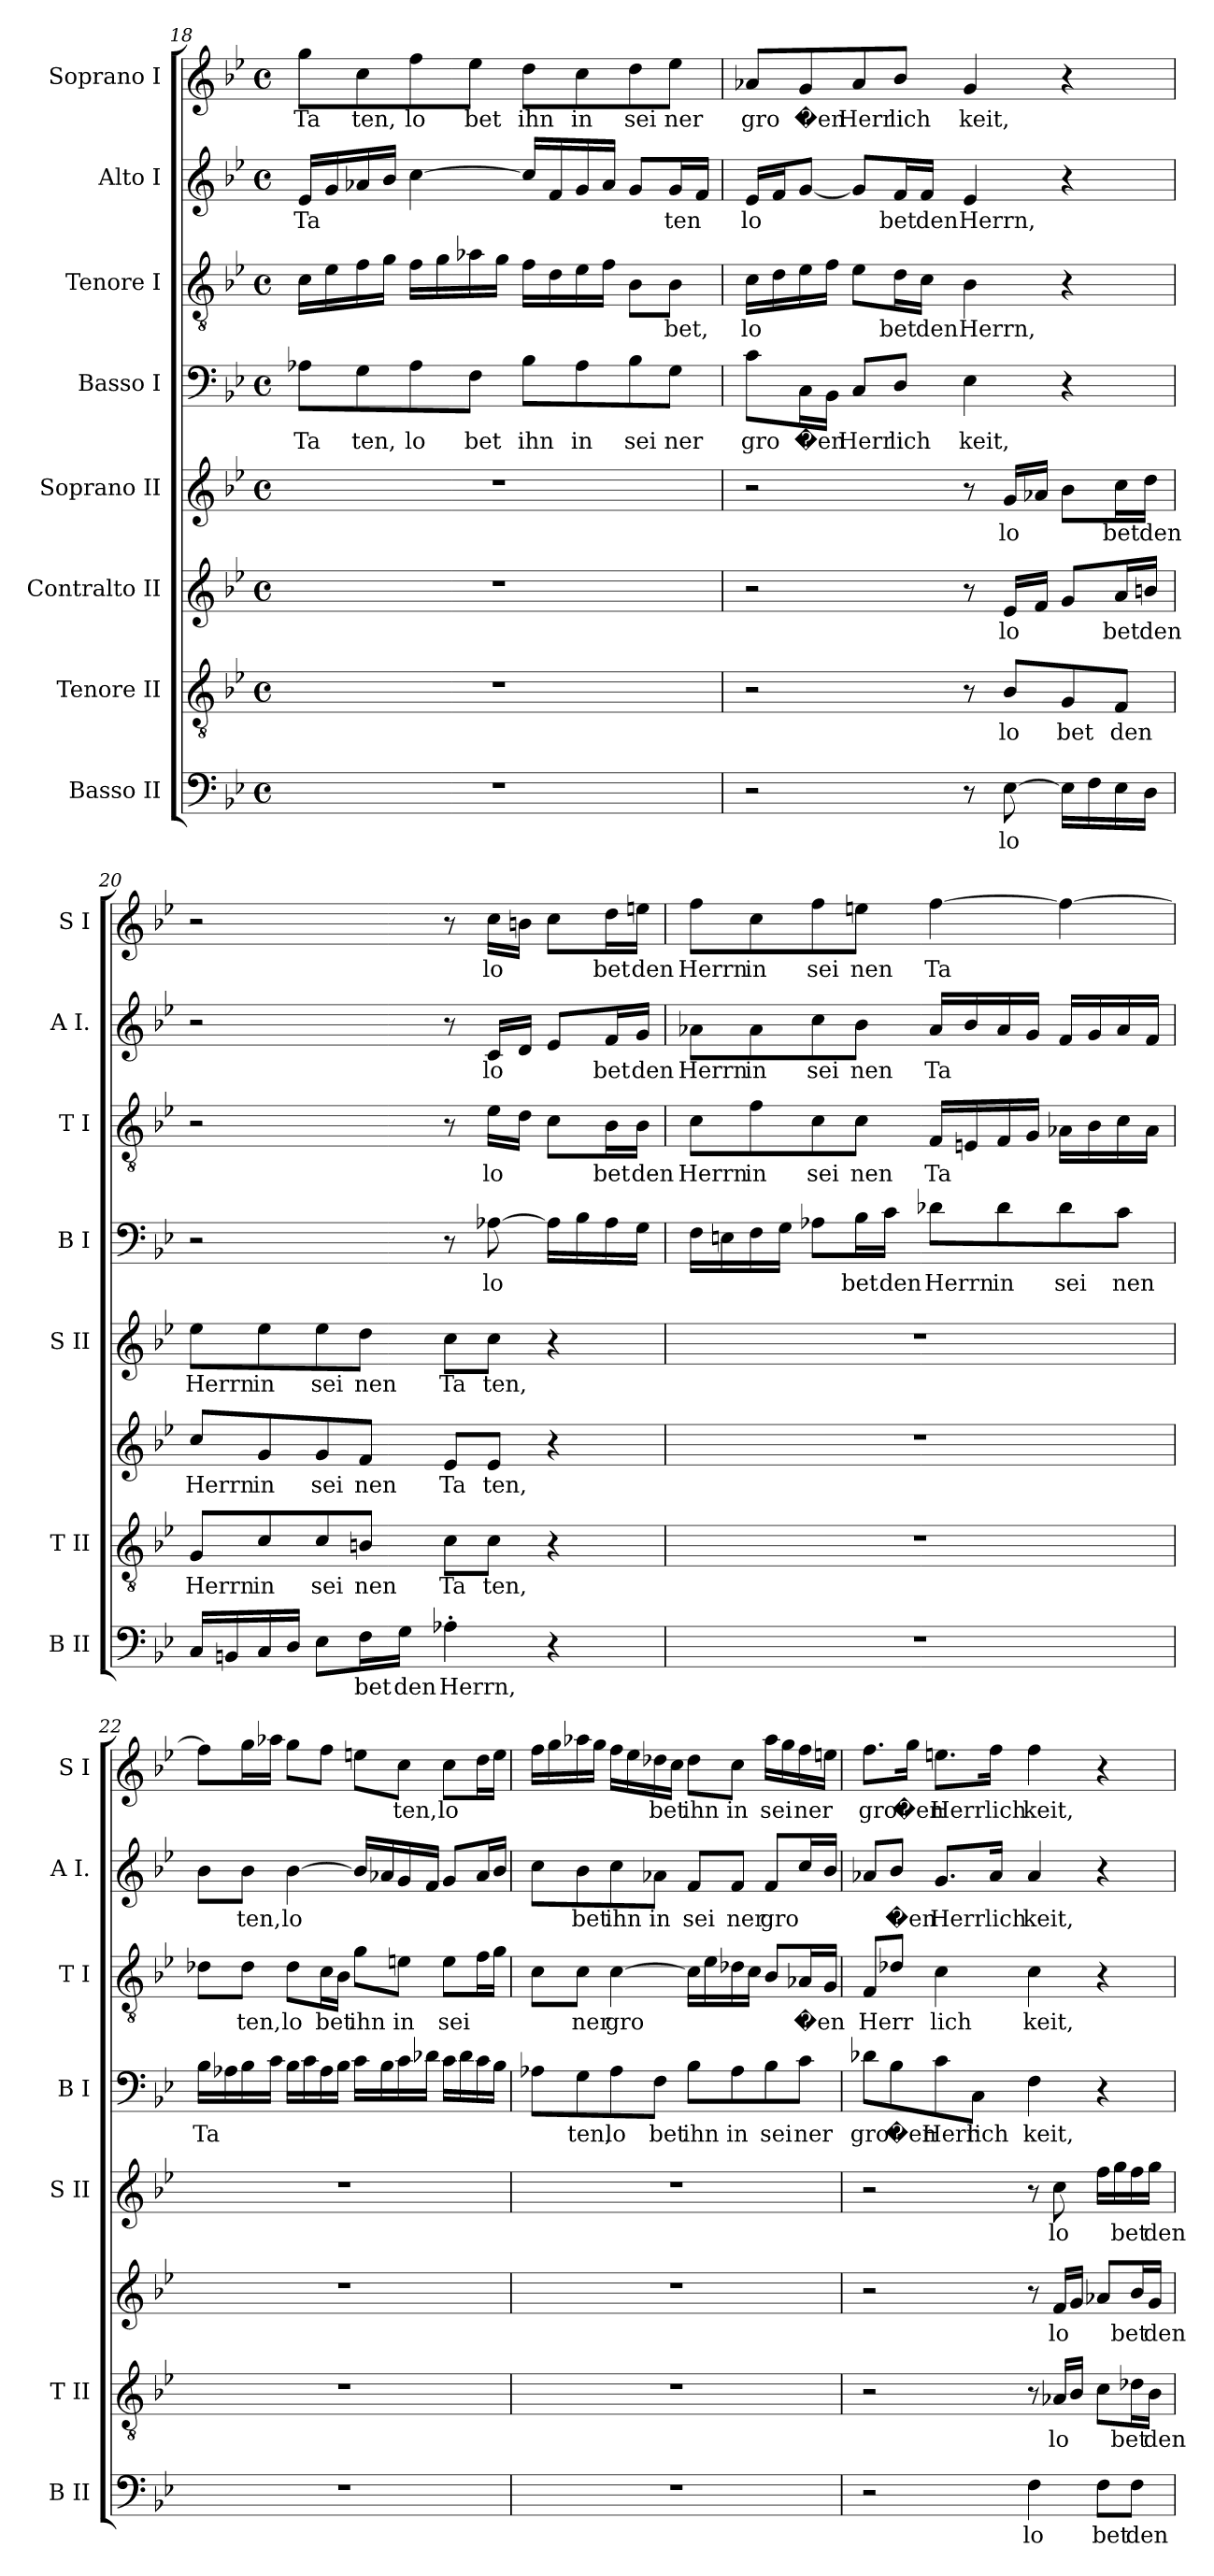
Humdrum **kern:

**kern	**text	**kern	**text	**kern	**text	**kern	**text	**kern	**text	**kern	**text	**kern	**text	**kern	**text
*part8	*part8	*part7	*part7	*part6	*part6	*part5	*part5	*part4	*part4	*part3	*part3	*part2	*part2	*part1	*part1
*staff8	*staff8	*staff7	*staff7	*staff6	*staff6	*staff5	*staff5	*staff4	*staff4	*staff3	*staff3	*staff2	*staff2	*staff1	*staff1
*I"Basso II	*	*I"Tenore II	*	*I"Contralto II	*	*I"Soprano II	*	*I"Basso I	*	*I"Tenore I	*	*I"Alto I	*	*I"Soprano I	*
*I'B II	*	*I'T II	*	*	*	*I'S II	*	*I'B I	*	*I'T I	*	*I'A I.	*	*I'S I	*
*clefF4	*	*clefGv2	*	*clefG2	*	*clefG2	*	*clefF4	*	*clefGv2	*	*clefG2	*	*clefG2	*
*k[b-e-]	*	*k[b-e-]	*	*k[b-e-]	*	*k[b-e-]	*	*k[b-e-]	*	*k[b-e-]	*	*k[b-e-]	*	*k[b-e-]	*
*M4/4	*	*M4/4	*	*M4/4	*	*M4/4	*	*M4/4	*	*M4/4	*	*M4/4	*	*M4/4	*
*met(c)	*	*met(c)	*	*met(c)	*	*met(c)	*	*met(c)	*	*met(c)	*	*met(c)	*	*met(c)	*
=18	=18	=18	=18	=18	=18	=18	=18	=18	=18	=18	=18	=18	=18	=18	=18
!	!	!	!	!	!	!	!	!	!LO:LY:b	!	!	!	!LO:LY:b	!	!LO:LY:b
1r	.	1r	.	1r	.	1r	.	8A-X\L	Ta	16c\LL	.	16e-/LL	Ta	8gg\L	Ta
.	.	.	.	.	.	.	.	.	.	16e-\	.	16g/	.	.	.
!	!	!	!	!	!	!	!	!	!LO:LY:b	!	!	!	!	!	!LO:LY:b
.	.	.	.	.	.	.	.	8G\	ten,	16f\	.	16a-X/	.	8cc\	ten,
.	.	.	.	.	.	.	.	.	.	16g\JJ	.	16b-/JJ	.	.	.
!	!	!	!	!	!	!	!	!	!LO:LY:b	!	!	!	!	!	!LO:LY:b
.	.	.	.	.	.	.	.	8A-\	lo	16f\LL	.	[4cc\	.	8ff\	lo
.	.	.	.	.	.	.	.	.	.	16g\	.	.	.	.	.
!	!	!	!	!	!	!	!	!	!LO:LY:b	!	!	!	!	!	!LO:LY:b
.	.	.	.	.	.	.	.	8F\J	bet	16a-X\	.	.	.	8ee-\J	bet
.	.	.	.	.	.	.	.	.	.	16g\JJ	.	.	.	.	.
!	!	!	!	!	!	!	!	!	!LO:LY:b	!	!	!	!	!	!LO:LY:b
.	.	.	.	.	.	.	.	8B-\L	ihn	16f\LL	.	16cc/LL]	.	8dd\L	ihn
.	.	.	.	.	.	.	.	.	.	16d\	.	16f/	.	.	.
!	!	!	!	!	!	!	!	!	!LO:LY:b	!	!	!	!	!	!LO:LY:b
.	.	.	.	.	.	.	.	8A-\	in	16e-\	.	16g/	.	8cc\	in
.	.	.	.	.	.	.	.	.	.	16f\JJ	.	16a-/JJ	.	.	.
!	!	!	!	!	!	!	!	!	!LO:LY:b	!	!	!	!	!	!LO:LY:b
.	.	.	.	.	.	.	.	8B-\	sei	8B-\L	.	8g/L	.	8dd\	sei
!	!	!	!	!	!	!	!	!	!LO:LY:b	!	!LO:LY:b	!	!LO:LY:b	!	!LO:LY:b
.	.	.	.	.	.	.	.	8G\J	ner	8B-\J	bet,	16g/L	ten	8ee-\J	ner
.	.	.	.	.	.	.	.	.	.	.	.	16f/JJ	.	.	.
!!LO:PB:g=z
=19	=19	=19	=19	=19	=19	=19	=19	=19	=19	=19	=19	=19	=19	=19	=19
!	!	!	!	!	!	!	!	!	!LO:LY:b	!	!LO:LY:b	!	!LO:LY:b	!	!LO:LY:b
2r	.	2r	.	2r	.	2r	.	8c\L	gro	16c\LL	lo	16e-/LL	lo	8a-X/L	gro
.	.	.	.	.	.	.	.	.	.	16d\	.	16f/J	.	.	.
!	!	!	!	!	!	!	!	!	!LO:LY:b	!	!	!	!	!	!LO:LY:b
.	.	.	.	.	.	.	.	16C\L	�en	16e-\	.	[8g/J	.	8g/	�en
.	.	.	.	.	.	.	.	16BB-\JJ	.	16f\JJ	.	.	.	.	.
!	!	!	!	!	!	!	!	!	!LO:LY:b	!	!	!	!	!	!LO:LY:b
.	.	.	.	.	.	.	.	8C/L	Herr	8e-\L	.	8g/L]	.	8a-/	Herr
!	!	!	!	!	!	!	!	!	!LO:LY:b	!	!LO:LY:b	!	!LO:LY:b	!	!LO:LY:b
.	.	.	.	.	.	.	.	8D/J	lich	16d\L	bet	16f/L	bet	8b-/J	lich
!	!	!	!	!	!	!	!	!	!	!	!LO:LY:b	!	!LO:LY:b	!	!
.	.	.	.	.	.	.	.	.	.	16c\JJ	den	16f/JJ	den	.	.
!	!	!	!	!	!	!	!	!	!LO:LY:b	!	!LO:LY:b	!	!LO:LY:b	!	!LO:LY:b
8r	.	8r	.	8r	.	8r	.	4E-\	keit,	4B-\	Herrn,	4e-/	Herrn,	4g/	keit,
!	!LO:LY:b	!	!LO:LY:b	!	!LO:LY:b	!	!LO:LY:b	!	!	!	!	!	!	!	!
[8E-\	lo	8B-/L	lo	16e-/LL	lo	16g/LL	lo	.	.	.	.	.	.	.	.
.	.	.	.	16f/JJ	.	16a-X/JJ	.	.	.	.	.	.	.	.	.
!	!	!	!LO:LY:b	!	!	!	!	!	!	!	!	!	!	!	!
16E-\LL]	.	8G/	bet	8g/L	.	8b-\L	.	4r	.	4r	.	4r	.	4r	.
16F\	.	.	.	.	.	.	.	.	.	.	.	.	.	.	.
!	!	!	!LO:LY:b	!	!LO:LY:b	!	!LO:LY:b	!	!	!	!	!	!	!	!
16E-\	.	8F/J	den	16a/L	bet	16cc\L	bet	.	.	.	.	.	.	.	.
!	!	!	!	!	!LO:LY:b	!	!LO:LY:b	!	!	!	!	!	!	!	!
16D\JJ	.	.	.	16bn/JJ	den	16dd\JJ	den	.	.	.	.	.	.	.	.
=20	=20	=20	=20	=20	=20	=20	=20	=20	=20	=20	=20	=20	=20	=20	=20
!	!	!	!LO:LY:b	!	!LO:LY:b	!	!LO:LY:b	!	!	!	!	!	!	!	!
16C/LL	.	8G/L	Herrn	8cc/L	Herrn	8ee-\L	Herrn	2r	.	2r	.	2r	.	2r	.
16BBn/	.	.	.	.	.	.	.	.	.	.	.	.	.	.	.
!	!	!	!LO:LY:b	!	!LO:LY:b	!	!LO:LY:b	!	!	!	!	!	!	!	!
16C/	.	8c/	in	8g/	in	8ee-\	in	.	.	.	.	.	.	.	.
16D/JJ	.	.	.	.	.	.	.	.	.	.	.	.	.	.	.
!	!	!	!LO:LY:b	!	!LO:LY:b	!	!LO:LY:b	!	!	!	!	!	!	!	!
8E-\L	.	8c/	sei	8g/	sei	8ee-\	sei	.	.	.	.	.	.	.	.
!	!LO:LY:b	!	!LO:LY:b	!	!LO:LY:b	!	!LO:LY:b	!	!	!	!	!	!	!	!
16F\L	bet	8Bn/J	nen	8f/J	nen	8dd\J	nen	.	.	.	.	.	.	.	.
!	!LO:LY:b	!	!	!	!	!	!	!	!	!	!	!	!	!	!
16G\JJ	den	.	.	.	.	.	.	.	.	.	.	.	.	.	.
!	!LO:LY:b	!	!LO:LY:b	!	!LO:LY:b	!	!LO:LY:b	!	!	!	!	!	!	!	!
4A-X'\	Herrn,	8c\L	Ta	8e-/L	Ta	8cc\L	Ta	8r	.	8r	.	8r	.	8r	.
!	!	!	!LO:LY:b	!	!LO:LY:b	!	!LO:LY:b	!	!LO:LY:b	!	!LO:LY:b	!	!LO:LY:b	!	!LO:LY:b
.	.	8c\J	ten,	8e-/J	ten,	8cc\J	ten,	[8A-X\	lo	16e-\LL	lo	16c/LL	lo	16cc\LL	lo
.	.	.	.	.	.	.	.	.	.	16d\JJ	.	16d/JJ	.	16bn\JJ	.
4r	.	4r	.	4r	.	4r	.	16A-\LL]	.	8c\L	.	8e-/L	.	8cc\L	.
.	.	.	.	.	.	.	.	16B-\	.	.	.	.	.	.	.
!	!	!	!	!	!	!	!	!	!	!	!LO:LY:b	!	!LO:LY:b	!	!LO:LY:b
.	.	.	.	.	.	.	.	16A-\	.	16B-\L	bet	16f/L	bet	16dd\L	bet
!	!	!	!	!	!	!	!	!	!	!	!LO:LY:b	!	!LO:LY:b	!	!LO:LY:b
.	.	.	.	.	.	.	.	16G\JJ	.	16B-\JJ	den	16g/JJ	den	16een\JJ	den
!!LO:PB:g=z
=21	=21	=21	=21	=21	=21	=21	=21	=21	=21	=21	=21	=21	=21	=21	=21
!	!	!	!	!	!	!	!	!	!	!	!LO:LY:b	!	!LO:LY:b	!	!LO:LY:b
1r	.	1r	.	1r	.	1r	.	16F\LL	.	8c\L	Herrn	8a-X\L	Herrn	8ff\L	Herrn
.	.	.	.	.	.	.	.	16En\	.	.	.	.	.	.	.
!	!	!	!	!	!	!	!	!	!	!	!LO:LY:b	!	!LO:LY:b	!	!LO:LY:b
.	.	.	.	.	.	.	.	16F\	.	8f\	in	8a-\	in	8cc\	in
.	.	.	.	.	.	.	.	16G\JJ	.	.	.	.	.	.	.
!	!	!	!	!	!	!	!	!	!	!	!LO:LY:b	!	!LO:LY:b	!	!LO:LY:b
.	.	.	.	.	.	.	.	8A-X\L	.	8c\	sei	8cc\	sei	8ff\	sei
!	!	!	!	!	!	!	!	!	!LO:LY:b	!	!LO:LY:b	!	!LO:LY:b	!	!LO:LY:b
.	.	.	.	.	.	.	.	16B-\L	bet	8c\J	nen	8b-\J	nen	8een\J	nen
!	!	!	!	!	!	!	!	!	!LO:LY:b	!	!	!	!	!	!
.	.	.	.	.	.	.	.	16c\JJ	den	.	.	.	.	.	.
!	!	!	!	!	!	!	!	!	!LO:LY:b	!	!LO:LY:b	!	!LO:LY:b	!	!LO:LY:b
.	.	.	.	.	.	.	.	8d-X\L	Herrn	16F/LL	Ta	16a-/LL	Ta	[4ff\	Ta
.	.	.	.	.	.	.	.	.	.	16En/	.	16b-/	.	.	.
!	!	!	!	!	!	!	!	!	!LO:LY:b	!	!	!	!	!	!
.	.	.	.	.	.	.	.	8d-\	in	16F/	.	16a-/	.	.	.
.	.	.	.	.	.	.	.	.	.	16G/JJ	.	16g/JJ	.	.	.
!	!	!	!	!	!	!	!	!	!LO:LY:b	!	!	!	!	!	!
.	.	.	.	.	.	.	.	8d-\	sei	16A-X\LL	.	16f/LL	.	4ff\_	.
.	.	.	.	.	.	.	.	.	.	16B-\	.	16g/	.	.	.
!	!	!	!	!	!	!	!	!	!LO:LY:b	!	!	!	!	!	!
.	.	.	.	.	.	.	.	8c\J	nen	16c\	.	16a-/	.	.	.
.	.	.	.	.	.	.	.	.	.	16A-\JJ	.	16f/JJ	.	.	.
=22	=22	=22	=22	=22	=22	=22	=22	=22	=22	=22	=22	=22	=22	=22	=22
!	!	!	!	!	!	!	!	!	!LO:LY:b	!	!	!	!	!	!
1r	.	1r	.	1r	.	1r	.	16B-\LL	Ta	8d-X\L	.	8b-\L	.	8ff\L]	.
.	.	.	.	.	.	.	.	16A-X\	.	.	.	.	.	.	.
!	!	!	!	!	!	!	!	!	!	!	!LO:LY:b	!	!LO:LY:b	!	!
.	.	.	.	.	.	.	.	16B-\	.	8d-\J	ten,	8b-\J	ten,	16gg\L	.
.	.	.	.	.	.	.	.	16c\JJ	.	.	.	.	.	16aa-X\JJ	.
!	!	!	!	!	!	!	!	!	!	!	!LO:LY:b	!	!LO:LY:b	!	!
.	.	.	.	.	.	.	.	16B-\LL	.	8d-\L	lo	[4b-\	lo	8gg\L	.
.	.	.	.	.	.	.	.	16c\	.	.	.	.	.	.	.
!	!	!	!	!	!	!	!	!	!	!	!LO:LY:b	!	!	!	!
.	.	.	.	.	.	.	.	16A-\	.	16c\L	bet	.	.	8ff\J	.
.	.	.	.	.	.	.	.	16B-\JJ	.	16B-\JJ	.	.	.	.	.
!	!	!	!	!	!	!	!	!	!	!	!LO:LY:b	!	!	!	!
.	.	.	.	.	.	.	.	16c\LL	.	8g\L	ihn	16b-/LL]	.	8een\L	.
.	.	.	.	.	.	.	.	16B-\	.	.	.	16a-X/	.	.	.
!	!	!	!	!	!	!	!	!	!	!	!LO:LY:b	!	!	!	!LO:LY:b
.	.	.	.	.	.	.	.	16c\	.	8en\J	in	16g/	.	8cc\J	ten,
.	.	.	.	.	.	.	.	16d-X\JJ	.	.	.	16f/JJ	.	.	.
!	!	!	!	!	!	!	!	!	!	!	!LO:LY:b	!	!	!	!LO:LY:b
.	.	.	.	.	.	.	.	16c\LL	.	8e\L	sei	8g/L	.	8cc\L	lo
.	.	.	.	.	.	.	.	16d-\	.	.	.	.	.	.	.
.	.	.	.	.	.	.	.	16c\	.	16f\L	.	16a-/L	.	16dd\L	.
.	.	.	.	.	.	.	.	16B-\JJ	.	16g\JJ	.	16b-/JJ	.	16ee\JJ	.
!!LO:PB:g=z
=23	=23	=23	=23	=23	=23	=23	=23	=23	=23	=23	=23	=23	=23	=23	=23
1r	.	1r	.	1r	.	1r	.	8A-X\L	.	8c\L	.	8cc\L	.	16ff\LL	.
.	.	.	.	.	.	.	.	.	.	.	.	.	.	16gg\	.
!	!	!	!	!	!	!	!	!	!LO:LY:b	!	!LO:LY:b	!	!LO:LY:b	!	!
.	.	.	.	.	.	.	.	8G\	ten,	8c\J	ner	8b-\	bet	16aa-X\	.
.	.	.	.	.	.	.	.	.	.	.	.	.	.	16gg\JJ	.
!	!	!	!	!	!	!	!	!	!LO:LY:b	!	!LO:LY:b	!	!LO:LY:b	!	!
.	.	.	.	.	.	.	.	8A-\	lo	[4c\	gro	8cc\	ihn	16ff\LL	.
.	.	.	.	.	.	.	.	.	.	.	.	.	.	16ee-\	.
!	!	!	!	!	!	!	!	!	!LO:LY:b	!	!	!	!LO:LY:b	!	!LO:LY:b
.	.	.	.	.	.	.	.	8F\J	bet	.	.	8a-X\J	in	16dd-X\	bet
.	.	.	.	.	.	.	.	.	.	.	.	.	.	16cc\JJ	.
!	!	!	!	!	!	!	!	!	!LO:LY:b	!	!	!	!LO:LY:b	!	!LO:LY:b
.	.	.	.	.	.	.	.	8B-\L	ihn	16c\LL]	.	8f/L	sei	8dd-\L	ihn
.	.	.	.	.	.	.	.	.	.	16e-\	.	.	.	.	.
!	!	!	!	!	!	!	!	!	!LO:LY:b	!	!	!	!LO:LY:b	!	!LO:LY:b
.	.	.	.	.	.	.	.	8A-\	in	16d-X\	.	8f/J	ner	8cc\J	in
.	.	.	.	.	.	.	.	.	.	16c\JJ	.	.	.	.	.
!	!	!	!	!	!	!	!	!	!LO:LY:b	!	!	!	!LO:LY:b	!	!LO:LY:b
.	.	.	.	.	.	.	.	8B-\	sei	8B-/L	.	8f/L	gro	16aa-\LL	sei
.	.	.	.	.	.	.	.	.	.	.	.	.	.	16gg\	.
!	!	!	!	!	!	!	!	!	!LO:LY:b	!	!LO:LY:b	!	!	!	!LO:LY:b
.	.	.	.	.	.	.	.	8c\J	ner	16A-X/L	�en	16cc/L	.	16ff\	ner
.	.	.	.	.	.	.	.	.	.	16G/JJ	.	16b-/JJ	.	16een\JJ	.
=24	=24	=24	=24	=24	=24	=24	=24	=24	=24	=24	=24	=24	=24	=24	=24
!	!	!	!	!	!	!	!	!	!LO:LY:b	!	!LO:LY:b	!	!LO:LY:b	!	!LO:LY:b
2r	.	2r	.	2r	.	2r	.	8d-X\L	gro	8F/L	Herr	8a-X/L	_	8.ff\L	gro
!	!	!	!	!	!	!	!	!	!LO:LY:b	!	!	!	!LO:LY:b	!	!
.	.	.	.	.	.	.	.	8B-\	�en	8d-X/J	.	8b-/J	�en	.	.
!	!	!	!	!	!	!	!	!	!	!	!	!	!	!	!LO:LY:b
.	.	.	.	.	.	.	.	.	.	.	.	.	.	16gg\Jk	�en
!	!	!	!	!	!	!	!	!	!LO:LY:b	!	!LO:LY:b	!	!LO:LY:b	!	!LO:LY:b
.	.	.	.	.	.	.	.	8c\	Herr	4c\	lich	8.g/L	Herr	8.een\L	Herr
!	!	!	!	!	!	!	!	!	!LO:LY:b	!	!	!	!	!	!
.	.	.	.	.	.	.	.	8C\J	lich	.	.	.	.	.	.
!	!	!	!	!	!	!	!	!	!	!	!	!	!LO:LY:b	!	!LO:LY:b
.	.	.	.	.	.	.	.	.	.	.	.	16a-/Jk	lich	16ff\Jk	lich
!	!LO:LY:b	!	!	!	!	!	!	!	!LO:LY:b	!	!LO:LY:b	!	!LO:LY:b	!	!LO:LY:b
4F\	lo	8r	.	8r	.	8r	.	4F\	keit,	4c\	keit,	4a-/	keit,	4ff\	keit,
!	!	!	!LO:LY:b	!	!LO:LY:b	!	!LO:LY:b	!	!	!	!	!	!	!	!
.	.	16A-X/LL	lo	16f/LL	lo	8cc\	lo	.	.	.	.	.	.	.	.
.	.	16B-/JJ	.	16g/JJ	.	.	.	.	.	.	.	.	.	.	.
!	!LO:LY:b	!	!	!	!	!	!	!	!	!	!	!	!	!	!
8F\L	bet	8c\L	.	8a-X/L	.	16ff\LL	.	4r	.	4r	.	4r	.	4r	.
.	.	.	.	.	.	16gg\	.	.	.	.	.	.	.	.	.
!	!LO:LY:b	!	!LO:LY:b	!	!LO:LY:b	!	!LO:LY:b	!	!	!	!	!	!	!	!
8F\J	den	16d-X\L	bet	16b-/L	bet	16ff\	bet	.	.	.	.	.	.	.	.
!	!	!	!LO:LY:b	!	!LO:LY:b	!	!LO:LY:b	!	!	!	!	!	!	!	!
.	.	16B-\JJ	den	16g/JJ	den	16gg\JJ	den	.	.	.	.	.	.	.	.
=	=	=	=	=	=	=	=	=	=	=	=	=	=	=	=
*-	*-	*-	*-	*-	*-	*-	*-	*-	*-	*-	*-	*-	*-	*-	*-
